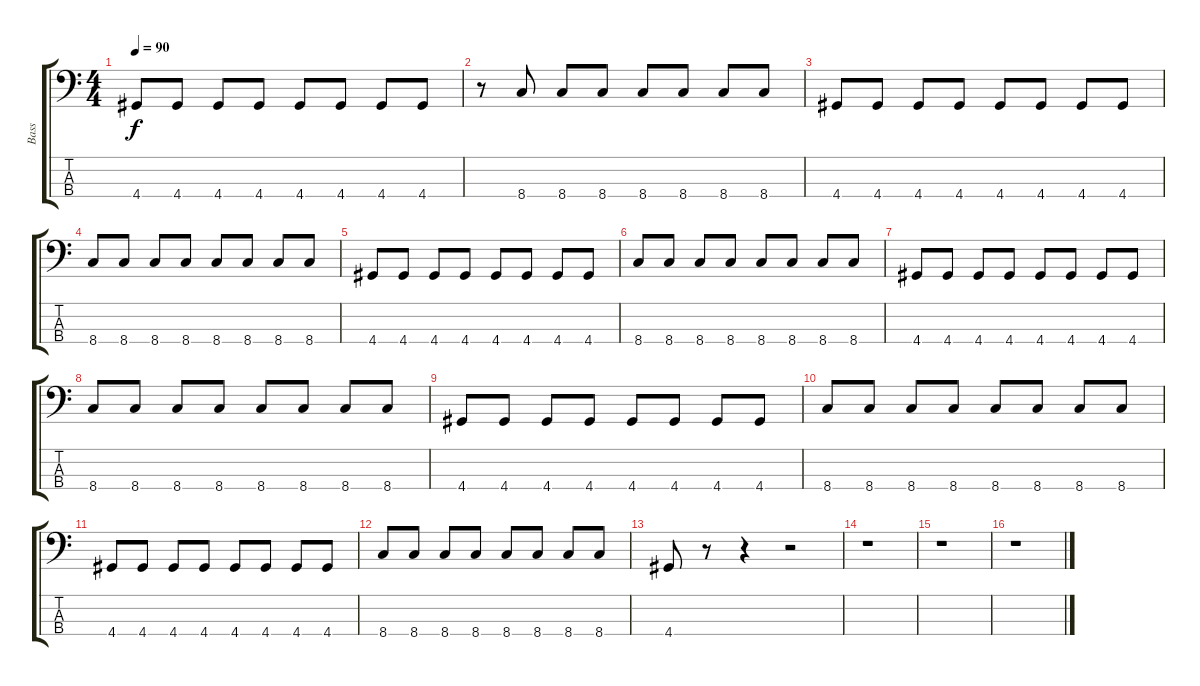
\track ("Bass" "Bass") {instrument electricbasspick}
\staff {score tabs}
\tuning (G2 D2 A1 E1) {hide}
\ts (4 4)
\tempo 90
\clef f4
\ks c
4.4.8{dy f} 4.4.8 4.4.8 4.4.8 4.4.8 4.4.8 4.4.8 4.4.8 |
r.8 8.4.8 8.4.8 8.4.8 8.4.8 8.4.8 8.4.8 8.4.8 |
4.4.8 4.4.8 4.4.8 4.4.8 4.4.8 4.4.8 4.4.8 4.4.8 |
8.4.8 8.4.8 8.4.8 8.4.8 8.4.8 8.4.8 8.4.8 8.4.8 |
4.4.8 4.4.8 4.4.8 4.4.8 4.4.8 4.4.8 4.4.8 4.4.8 |
8.4.8 8.4.8 8.4.8 8.4.8 8.4.8 8.4.8 8.4.8 8.4.8 |
4.4.8 4.4.8 4.4.8 4.4.8 4.4.8 4.4.8 4.4.8 4.4.8 |
8.4.8 8.4.8 8.4.8 8.4.8 8.4.8 8.4.8 8.4.8 8.4.8 |
4.4.8 4.4.8 4.4.8 4.4.8 4.4.8 4.4.8 4.4.8 4.4.8 |
8.4.8 8.4.8 8.4.8 8.4.8 8.4.8 8.4.8 8.4.8 8.4.8 |
4.4.8 4.4.8 4.4.8 4.4.8 4.4.8 4.4.8 4.4.8 4.4.8 |
8.4.8 8.4.8 8.4.8 8.4.8 8.4.8 8.4.8 8.4.8 8.4.8 |
4.4.8 r.8 r.4 r.2 |
r.1 |
r.1 |
r.1
